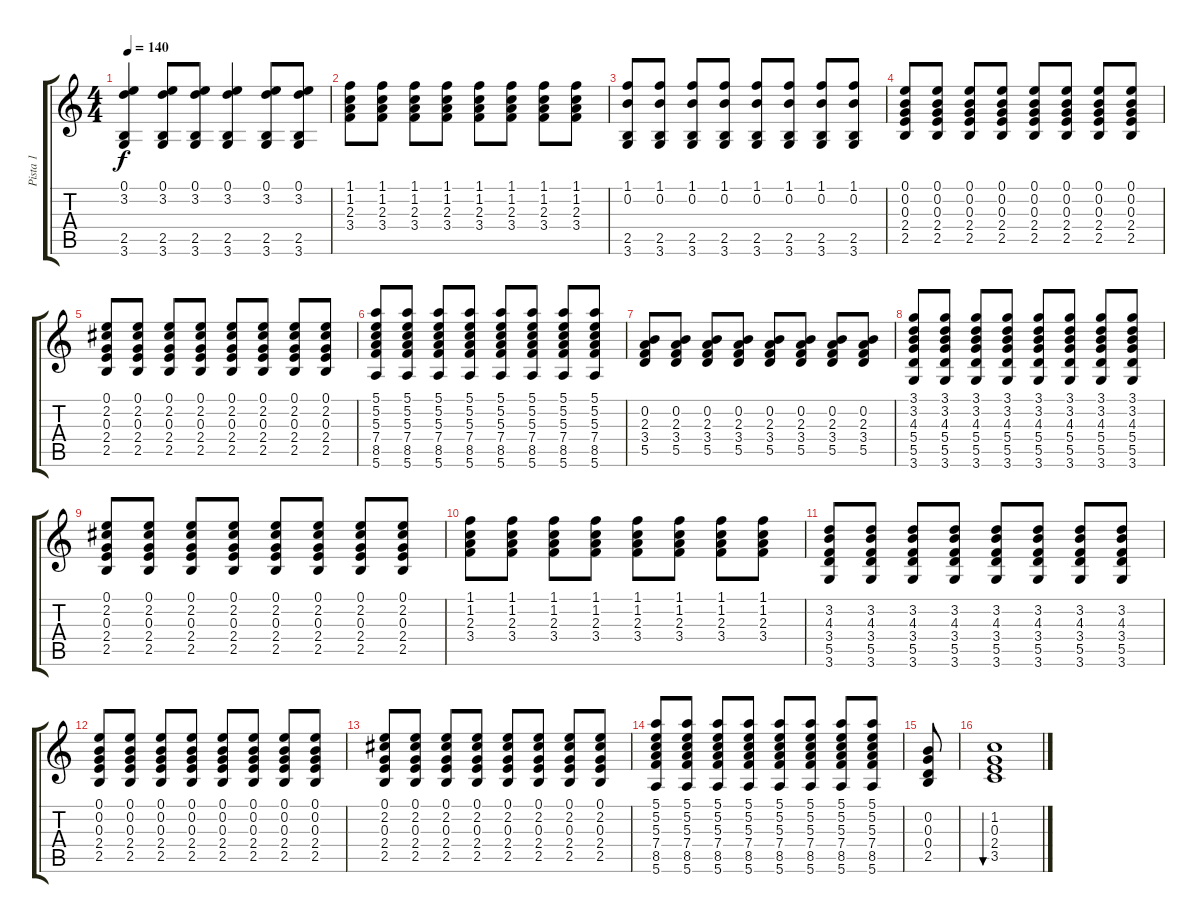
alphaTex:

\track ("Pista 1" "Pista 1") {instrument acousticguitarsteel}
\staff {score tabs}
\tuning (E4 B3 G3 D3 A2 E2) {hide}
\ts (4 4)
\tempo 140
\clef g2
\ks c
(0.1 3.2 2.5 3.6).4{dy f} (0.1 3.2 2.5 3.6).8 (0.1 3.2 2.5 3.6).8 (0.1 3.2 2.5 3.6).4 (0.1 3.2 2.5 3.6).8 (0.1 3.2 2.5 3.6).8 |
(1.1 1.2 2.3 3.4).8 (1.1 1.2 2.3 3.4).8 (1.1 1.2 2.3 3.4).8 (1.1 1.2 2.3 3.4).8 (1.1 1.2 2.3 3.4).8 (1.1 1.2 2.3 3.4).8 (1.1 1.2 2.3 3.4).8 (1.1 1.2 2.3 3.4).8 |
(1.1 0.2 2.5 3.6).8 (1.1 0.2 2.5 3.6).8 (1.1 0.2 2.5 3.6).8 (1.1 0.2 2.5 3.6).8 (1.1 0.2 2.5 3.6).8 (1.1 0.2 2.5 3.6).8 (1.1 0.2 2.5 3.6).8 (1.1 0.2 2.5 3.6).8 |
(0.1 0.2 0.3 2.4 2.5).8 (0.1 0.2 0.3 2.4 2.5).8 (0.1 0.2 0.3 2.4 2.5).8 (0.1 0.2 0.3 2.4 2.5).8 (0.1 0.2 0.3 2.4 2.5).8 (0.1 0.2 0.3 2.4 2.5).8 (0.1 0.2 0.3 2.4 2.5).8 (0.1 0.2 0.3 2.4 2.5).8 |
(0.1 2.2 0.3 2.4 2.5).8 (0.1 2.2 0.3 2.4 2.5).8 (0.1 2.2 0.3 2.4 2.5).8 (0.1 2.2 0.3 2.4 2.5).8 (0.1 2.2 0.3 2.4 2.5).8 (0.1 2.2 0.3 2.4 2.5).8 (0.1 2.2 0.3 2.4 2.5).8 (0.1 2.2 0.3 2.4 2.5).8 |
(5.1 5.2 5.3 7.4 8.5 5.6).8 (5.1 5.2 5.3 7.4 8.5 5.6).8 (5.1 5.2 5.3 7.4 8.5 5.6).8 (5.1 5.2 5.3 7.4 8.5 5.6).8 (5.1 5.2 5.3 7.4 8.5 5.6).8 (5.1 5.2 5.3 7.4 8.5 5.6).8 (5.1 5.2 5.3 7.4 8.5 5.6).8 (5.1 5.2 5.3 7.4 8.5 5.6).8 |
(0.2 2.3 3.4 5.5).8 (0.2 2.3 3.4 5.5).8 (0.2 2.3 3.4 5.5).8 (0.2 2.3 3.4 5.5).8 (0.2 2.3 3.4 5.5).8 (0.2 2.3 3.4 5.5).8 (0.2 2.3 3.4 5.5).8 (0.2 2.3 3.4 5.5).8 |
(3.1 3.2 4.3 5.4 5.5 3.6).8 (3.1 3.2 4.3 5.4 5.5 3.6).8 (3.1 3.2 4.3 5.4 5.5 3.6).8 (3.1 3.2 4.3 5.4 5.5 3.6).8 (3.1 3.2 4.3 5.4 5.5 3.6).8 (3.1 3.2 4.3 5.4 5.5 3.6).8 (3.1 3.2 4.3 5.4 5.5 3.6).8 (3.1 3.2 4.3 5.4 5.5 3.6).8 |
(0.1 2.2 0.3 2.4 2.5).8 (0.1 2.2 0.3 2.4 2.5).8 (0.1 2.2 0.3 2.4 2.5).8 (0.1 2.2 0.3 2.4 2.5).8 (0.1 2.2 0.3 2.4 2.5).8 (0.1 2.2 0.3 2.4 2.5).8 (0.1 2.2 0.3 2.4 2.5).8 (0.1 2.2 0.3 2.4 2.5).8 |
(1.1 1.2 2.3 3.4).8 (1.1 1.2 2.3 3.4).8 (1.1 1.2 2.3 3.4).8 (1.1 1.2 2.3 3.4).8 (1.1 1.2 2.3 3.4).8 (1.1 1.2 2.3 3.4).8 (1.1 1.2 2.3 3.4).8 (1.1 1.2 2.3 3.4).8 |
(3.2 4.3 3.4 5.5 3.6).8 (3.2 4.3 3.4 5.5 3.6).8 (3.2 4.3 3.4 5.5 3.6).8 (3.2 4.3 3.4 5.5 3.6).8 (3.2 4.3 3.4 5.5 3.6).8 (3.2 4.3 3.4 5.5 3.6).8 (3.2 4.3 3.4 5.5 3.6).8 (3.2 4.3 3.4 5.5 3.6).8 |
(0.1 0.2 0.3 2.4 2.5).8 (0.1 0.2 0.3 2.4 2.5).8 (0.1 0.2 0.3 2.4 2.5).8 (0.1 0.2 0.3 2.4 2.5).8 (0.1 0.2 0.3 2.4 2.5).8 (0.1 0.2 0.3 2.4 2.5).8 (0.1 0.2 0.3 2.4 2.5).8 (0.1 0.2 0.3 2.4 2.5).8 |
(0.1 2.2 0.3 2.4 2.5).8 (0.1 2.2 0.3 2.4 2.5).8 (0.1 2.2 0.3 2.4 2.5).8 (0.1 2.2 0.3 2.4 2.5).8 (0.1 2.2 0.3 2.4 2.5).8 (0.1 2.2 0.3 2.4 2.5).8 (0.1 2.2 0.3 2.4 2.5).8 (0.1 2.2 0.3 2.4 2.5).8 |
(5.1 5.2 5.3 7.4 8.5 5.6).8 (5.1 5.2 5.3 7.4 8.5 5.6).8 (5.1 5.2 5.3 7.4 8.5 5.6).8 (5.1 5.2 5.3 7.4 8.5 5.6).8 (5.1 5.2 5.3 7.4 8.5 5.6).8 (5.1 5.2 5.3 7.4 8.5 5.6).8 (5.1 5.2 5.3 7.4 8.5 5.6).8 (5.1 5.2 5.3 7.4 8.5 5.6).8 |
(0.2 0.3 0.4 2.5).8 |
(1.2 0.3 2.4 3.5).1{bu 60}
